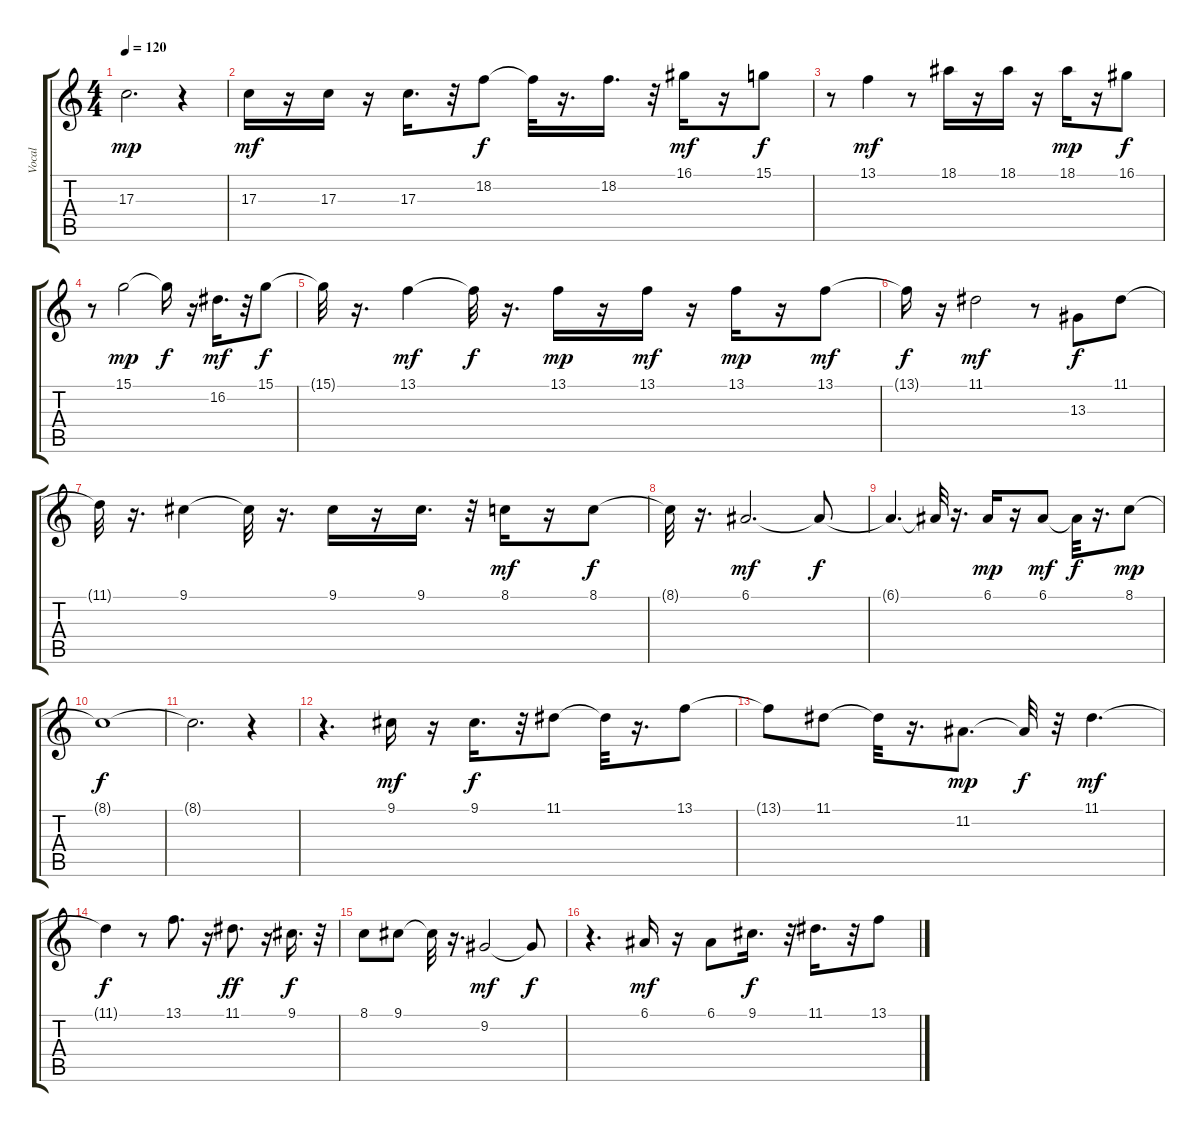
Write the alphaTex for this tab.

\track ("Vocal" "Vocal") {instrument flute}
\staff {score tabs}
\tuning (E4 B3 G3 D3 A2 E2) {hide}
\ts (4 4)
\tempo 120
\clef g2
\ks c
17.3.2{d dy mp} r.4 |
17.3.16{dy mf} r.16 17.3.16 r.16 17.3.16{d} r.32 18.2.8{dy f} 18.2{t}.32 r.16{d} 18.2.16{d} r.32 16.1.16{dy mf} r.16 15.1.8{dy f} |
r.8 13.1.4{dy mf} r.8 18.1.16 r.16 18.1.16 r.16 18.1.16{dy mp} r.16 16.1.8{dy f} |
r.8 15.1.2{dy mp} 15.1{t}.16{dy f} r.16 16.2.16{d dy mf} r.32 15.1.8{dy f} |
15.1{t}.32 r.16{d} 13.1.4{dy mf} 13.1{t}.32{dy f} r.16{d} 13.1.16{dy mp} r.16 13.1.16{dy mf} r.16 13.1.16{dy mp} r.16 13.1.8{dy mf} |
13.1{t}.16{dy f} r.16 11.1.2{dy mf} r.8 13.3.8{dy f} 11.1.8 |
11.1{t}.32 r.16{d} 9.1.4 9.1{t}.32 r.16{d} 9.1.16 r.16 9.1.16{d} r.32 8.1.16{dy mf} r.16 8.1.8{dy f} |
8.1{t}.32 r.16{d} 6.1.2{d dy mf} 6.1{t}.8{dy f} |
6.1{t}.4{d} 6.1{t}.32 r.16{d} 6.1.16{dy mp} r.16 6.1.8{dy mf} 6.1{t}.32{dy f} r.16{d} 8.1.8{dy mp} |
8.1{t}.1{dy f} |
8.1{t}.2{d} r.4 |
r.4{d} 9.1.16{dy mf} r.16 9.1.16{d dy f} r.32 11.1.8 11.1{t}.32 r.16{d} 13.1.8 |
13.1{t}.8 11.1.8 11.1{t}.32 r.16{d} 11.2.8{d dy mp} 11.2{t}.32{dy f} r.32 11.1.4{d dy mf} |
11.1{t}.4{dy f} r.8 13.1.8{d} r.16 11.1.8{d dy ff} r.16 9.1.16{d dy f} r.32 |
8.1.8 9.1.8 9.1{t}.32 r.16{d} 9.2.2{dy mf} 9.2{t}.8{dy f} |
r.4{d} 6.1.16{dy mf} r.16 6.1.8 9.1.16{d dy f} r.32 11.1.16{d} r.32 13.1.8
